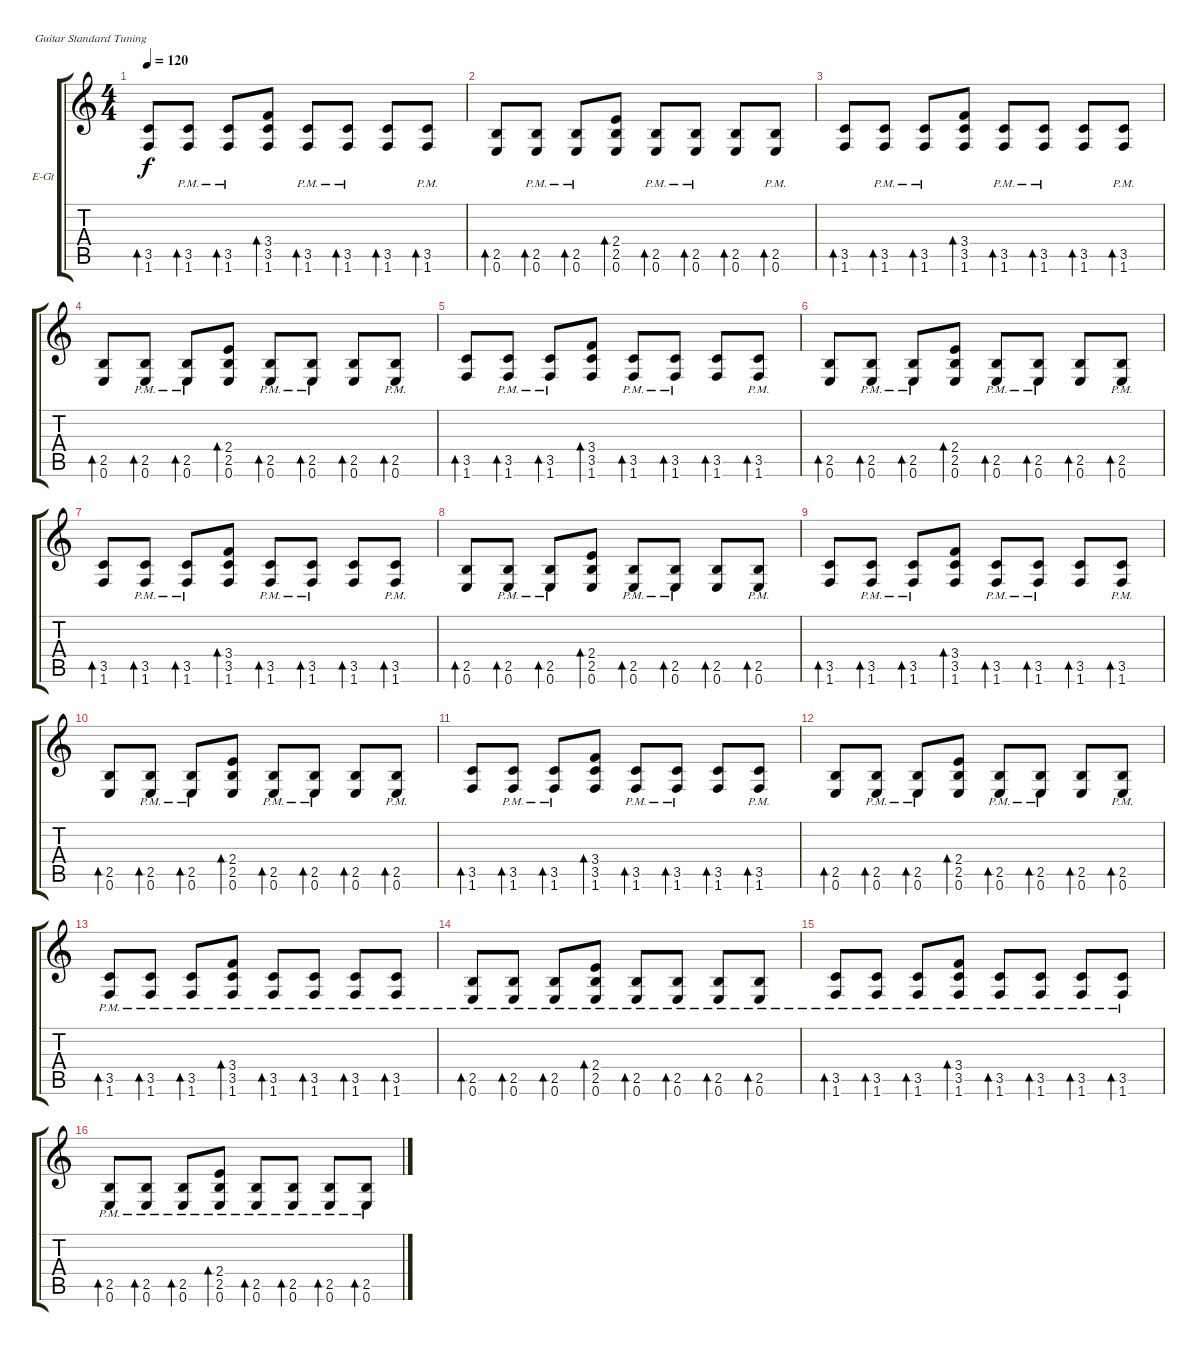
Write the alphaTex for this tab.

\defaultSystemsLayout 4
\bracketExtendMode groupsimilarinstruments
\firstSystemTrackNameOrientation horizontal
\otherSystemsTrackNameOrientation horizontal
\track ("Electric Guitar" "E-Gt") {instrument distortionguitar}
\staff {score tabs}
\tuning (E4 B3 G3 D3 A2 E2)
\ts (4 4)
\tempo 120
\clef g2
\scale
0.333333
\ks c
(1.6 3.5).8{bd 30 dy f} (1.6{pm} 3.5{pm}).8{bd 30} (1.6{pm} 3.5{pm}).8{bd 30} (1.6 3.5 3.4).8{bd 30} (1.6{pm} 3.5{pm}).8{bd 30} (1.6{pm} 3.5{pm}).8{bd 30} (1.6 3.5).8{bd 30} (1.6{pm} 3.5{pm}).8{bd 30} |
\scale
0.333333 (0.6 2.5).8{bd 30} (0.6{pm} 2.5{pm}).8{bd 30} (0.6{pm} 2.5{pm}).8{bd 30} (0.6 2.5 2.4).8{bd 30} (0.6{pm} 2.5{pm}).8{bd 30} (0.6{pm} 2.5{pm}).8{bd 30} (0.6 2.5).8{bd 30} (0.6{pm} 2.5{pm}).8{bd 30} |
\scale
0.333333 (1.6 3.5).8{bd 30} (1.6{pm} 3.5{pm}).8{bd 30} (1.6{pm} 3.5{pm}).8{bd 30} (1.6 3.5 3.4).8{bd 30} (1.6{pm} 3.5{pm}).8{bd 30} (1.6{pm} 3.5{pm}).8{bd 30} (1.6 3.5).8{bd 30} (1.6{pm} 3.5{pm}).8{bd 30} |
\scale
0.333333 (0.6 2.5).8{bd 30} (0.6{pm} 2.5{pm}).8{bd 30} (0.6{pm} 2.5{pm}).8{bd 30} (0.6 2.5 2.4).8{bd 30} (0.6{pm} 2.5{pm}).8{bd 30} (0.6{pm} 2.5{pm}).8{bd 30} (0.6 2.5).8{bd 30} (0.6{pm} 2.5{pm}).8{bd 30} |
\scale
0.333333 (1.6 3.5).8{bd 30} (1.6{pm} 3.5{pm}).8{bd 30} (1.6{pm} 3.5{pm}).8{bd 30} (1.6 3.5 3.4).8{bd 30} (1.6{pm} 3.5{pm}).8{bd 30} (1.6{pm} 3.5{pm}).8{bd 30} (1.6 3.5).8{bd 30} (1.6{pm} 3.5{pm}).8{bd 30} |
\scale
0.333333 (0.6 2.5).8{bd 30} (0.6{pm} 2.5{pm}).8{bd 30} (0.6{pm} 2.5{pm}).8{bd 30} (0.6 2.5 2.4).8{bd 30} (0.6{pm} 2.5{pm}).8{bd 30} (0.6{pm} 2.5{pm}).8{bd 30} (0.6 2.5).8{bd 30} (0.6{pm} 2.5{pm}).8{bd 30} |
\scale
0.333333 (1.6 3.5).8{bd 30} (1.6{pm} 3.5{pm}).8{bd 30} (1.6{pm} 3.5{pm}).8{bd 30} (1.6 3.5 3.4).8{bd 30} (1.6{pm} 3.5{pm}).8{bd 30} (1.6{pm} 3.5{pm}).8{bd 30} (1.6 3.5).8{bd 30} (1.6{pm} 3.5{pm}).8{bd 30} |
\scale
0.333333 (0.6 2.5).8{bd 30} (0.6{pm} 2.5{pm}).8{bd 30} (0.6{pm} 2.5{pm}).8{bd 30} (0.6 2.5 2.4).8{bd 30} (0.6{pm} 2.5{pm}).8{bd 30} (0.6{pm} 2.5{pm}).8{bd 30} (0.6 2.5).8{bd 30} (0.6{pm} 2.5{pm}).8{bd 30} |
\scale
0.333333 (1.6 3.5).8{bd 30} (1.6{pm} 3.5{pm}).8{bd 30} (1.6{pm} 3.5{pm}).8{bd 30} (1.6 3.5 3.4).8{bd 30} (1.6{pm} 3.5{pm}).8{bd 30} (1.6{pm} 3.5{pm}).8{bd 30} (1.6 3.5).8{bd 30} (1.6{pm} 3.5{pm}).8{bd 30} |
\scale
0.333333 (0.6 2.5).8{bd 30} (0.6{pm} 2.5{pm}).8{bd 30} (0.6{pm} 2.5{pm}).8{bd 30} (0.6 2.5 2.4).8{bd 30} (0.6{pm} 2.5{pm}).8{bd 30} (0.6{pm} 2.5{pm}).8{bd 30} (0.6 2.5).8{bd 30} (0.6{pm} 2.5{pm}).8{bd 30} |
\scale
0.333333 (1.6 3.5).8{bd 30} (1.6{pm} 3.5{pm}).8{bd 30} (1.6{pm} 3.5{pm}).8{bd 30} (1.6 3.5 3.4).8{bd 30} (1.6{pm} 3.5{pm}).8{bd 30} (1.6{pm} 3.5{pm}).8{bd 30} (1.6 3.5).8{bd 30} (1.6{pm} 3.5{pm}).8{bd 30} |
\scale
0.333333 (0.6 2.5).8{bd 30} (0.6{pm} 2.5{pm}).8{bd 30} (0.6{pm} 2.5{pm}).8{bd 30} (0.6 2.5 2.4).8{bd 30} (0.6{pm} 2.5{pm}).8{bd 30} (0.6{pm} 2.5{pm}).8{bd 30} (0.6 2.5).8{bd 30} (0.6{pm} 2.5{pm}).8{bd 30} |
\scale
0.333333 (1.6{pm} 3.5{pm}).8{bd 30} (1.6{pm} 3.5{pm}).8{bd 30} (1.6{pm} 3.5{pm}).8{bd 30} (1.6{pm} 3.5{pm} 3.4{pm}).8{bd 30} (1.6{pm} 3.5{pm}).8{bd 30} (1.6{pm} 3.5{pm}).8{bd 30} (1.6{pm} 3.5{pm}).8{bd 30} (1.6{pm} 3.5{pm}).8{bd 30} |
\scale
0.333333 (0.6{pm} 2.5{pm}).8{bd 30} (0.6{pm} 2.5{pm}).8{bd 30} (0.6{pm} 2.5{pm}).8{bd 30} (0.6{pm} 2.5{pm} 2.4{pm}).8{bd 30} (0.6{pm} 2.5{pm}).8{bd 30} (0.6{pm} 2.5{pm}).8{bd 30} (0.6{pm} 2.5{pm}).8{bd 30} (0.6{pm} 2.5{pm}).8{bd 30} |
\scale
0.333333 (1.6{pm} 3.5{pm}).8{bd 30} (1.6{pm} 3.5{pm}).8{bd 30} (1.6{pm} 3.5{pm}).8{bd 30} (1.6{pm} 3.5{pm} 3.4{pm}).8{bd 30} (1.6{pm} 3.5{pm}).8{bd 30} (1.6{pm} 3.5{pm}).8{bd 30} (1.6{pm} 3.5{pm}).8{bd 30} (1.6{pm} 3.5{pm}).8{bd 30} |
\scale
0.333333 (0.6{pm} 2.5{pm}).8{bd 30} (0.6{pm} 2.5{pm}).8{bd 30} (0.6{pm} 2.5{pm}).8{bd 30} (0.6{pm} 2.5{pm} 2.4{pm}).8{bd 30} (0.6{pm} 2.5{pm}).8{bd 30} (0.6{pm} 2.5{pm}).8{bd 30} (0.6{pm} 2.5{pm}).8{bd 30} (0.6{pm} 2.5{pm}).8{bd 30}
